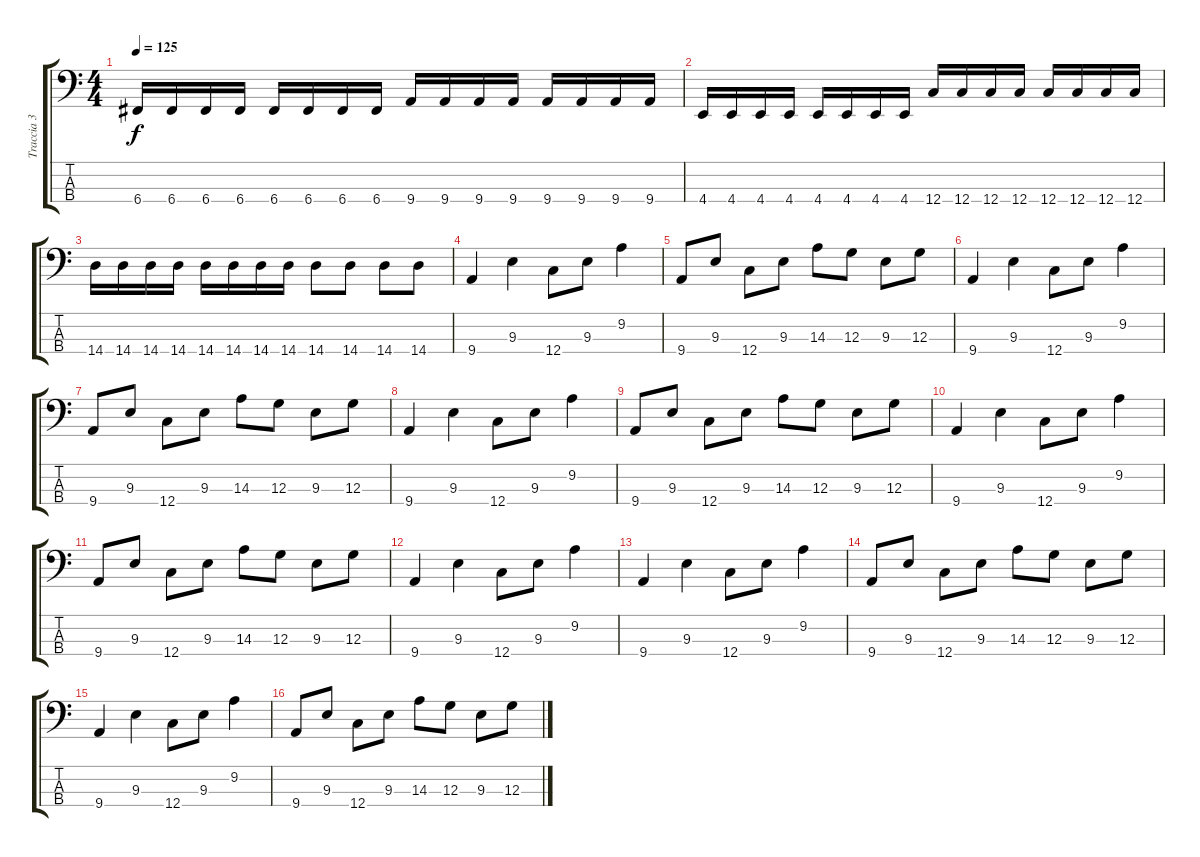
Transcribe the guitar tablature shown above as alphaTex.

\track ("Traccia 3" "Traccia 3") {instrument slapbass1}
\staff {score tabs}
\tuning (F2 C2 G1 C1) {hide}
\ts (4 4)
\tempo 125
\clef f4
\ks c
6.4.16{dy f} 6.4.16 6.4.16 6.4.16 6.4.16 6.4.16 6.4.16 6.4.16 9.4.16 9.4.16 9.4.16 9.4.16 9.4.16 9.4.16 9.4.16 9.4.16 |
4.4.16 4.4.16 4.4.16 4.4.16 4.4.16 4.4.16 4.4.16 4.4.16 12.4.16 12.4.16 12.4.16 12.4.16 12.4.16 12.4.16 12.4.16 12.4.16 |
14.4.16 14.4.16 14.4.16 14.4.16 14.4.16 14.4.16 14.4.16 14.4.16 14.4.8 14.4.8 14.4.8 14.4.8 |
9.4.4 9.3.4 12.4.8 9.3.8 9.2.4 |
9.4.8 9.3.8 12.4.8 9.3.8 14.3.8 12.3.8 9.3.8 12.3.8 |
9.4.4 9.3.4 12.4.8 9.3.8 9.2.4 |
9.4.8 9.3.8 12.4.8 9.3.8 14.3.8 12.3.8 9.3.8 12.3.8 |
9.4.4 9.3.4 12.4.8 9.3.8 9.2.4 |
9.4.8 9.3.8 12.4.8 9.3.8 14.3.8 12.3.8 9.3.8 12.3.8 |
9.4.4 9.3.4 12.4.8 9.3.8 9.2.4 |
9.4.8 9.3.8 12.4.8 9.3.8 14.3.8 12.3.8 9.3.8 12.3.8 |
9.4.4 9.3.4 12.4.8 9.3.8 9.2.4 |
9.4.4 9.3.4 12.4.8 9.3.8 9.2.4 |
9.4.8 9.3.8 12.4.8 9.3.8 14.3.8 12.3.8 9.3.8 12.3.8 |
9.4.4 9.3.4 12.4.8 9.3.8 9.2.4 |
9.4.8 9.3.8 12.4.8 9.3.8 14.3.8 12.3.8 9.3.8 12.3.8
